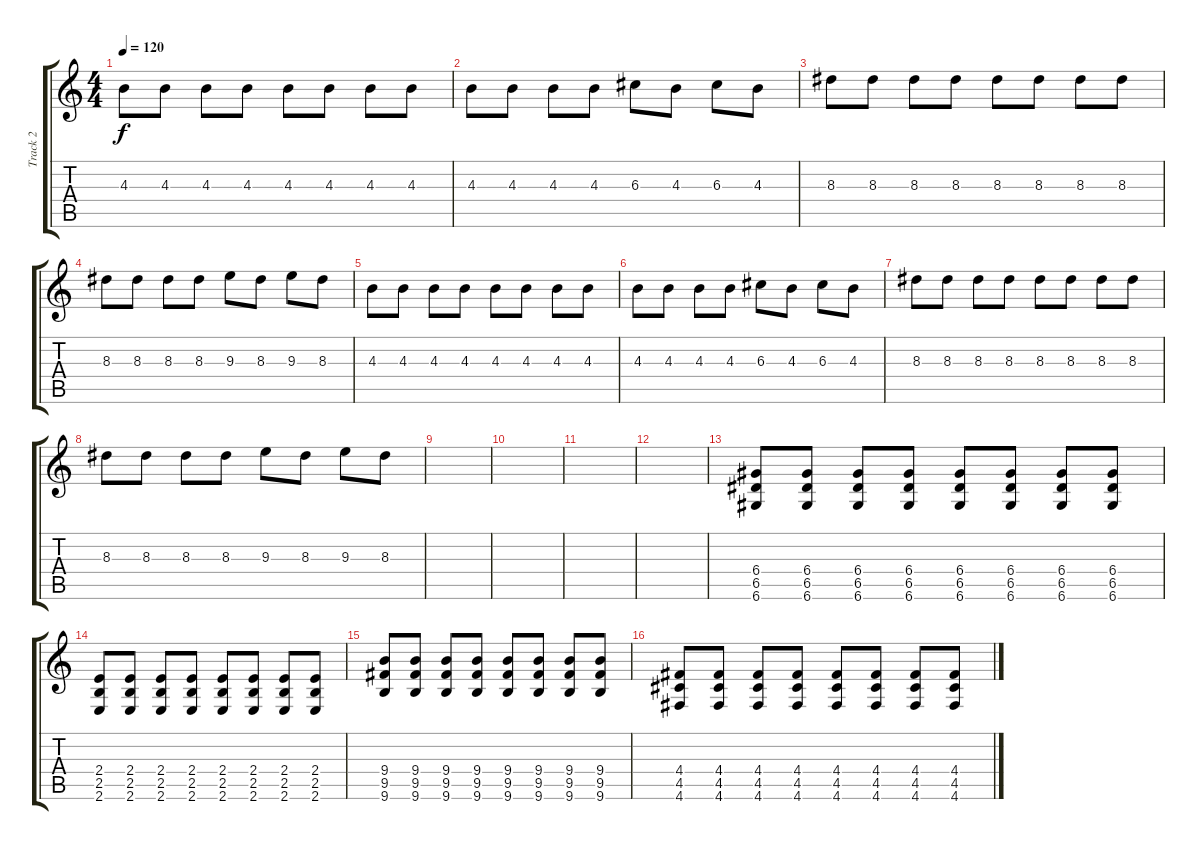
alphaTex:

\track ("Track 2" "Track 2") {instrument distortionguitar}
\staff {score tabs}
\tuning (E4 B3 G3 D3 A2 D2) {hide}
\ts (4 4)
\tempo 120
\clef g2
\ks c
4.3.8{dy f} 4.3.8 4.3.8 4.3.8 4.3.8 4.3.8 4.3.8 4.3.8 |
4.3.8 4.3.8 4.3.8 4.3.8 6.3.8 4.3.8 6.3.8 4.3.8 |
8.3.8 8.3.8 8.3.8 8.3.8 8.3.8 8.3.8 8.3.8 8.3.8 |
8.3.8 8.3.8 8.3.8 8.3.8 9.3.8 8.3.8 9.3.8 8.3.8 |
4.3.8 4.3.8 4.3.8 4.3.8 4.3.8 4.3.8 4.3.8 4.3.8 |
4.3.8 4.3.8 4.3.8 4.3.8 6.3.8 4.3.8 6.3.8 4.3.8 |
8.3.8 8.3.8 8.3.8 8.3.8 8.3.8 8.3.8 8.3.8 8.3.8 |
8.3.8 8.3.8 8.3.8 8.3.8 9.3.8 8.3.8 9.3.8 8.3.8 |
|
|
|
|
(6.4 6.5 6.6).8 (6.4 6.5 6.6).8 (6.4 6.5 6.6).8 (6.4 6.5 6.6).8 (6.4 6.5 6.6).8 (6.4 6.5 6.6).8 (6.4 6.5 6.6).8 (6.4 6.5 6.6).8 |
(2.4 2.5 2.6).8 (2.4 2.5 2.6).8 (2.4 2.5 2.6).8 (2.4 2.5 2.6).8 (2.4 2.5 2.6).8 (2.4 2.5 2.6).8 (2.4 2.5 2.6).8 (2.4 2.5 2.6).8 |
(9.4 9.5 9.6).8 (9.4 9.5 9.6).8 (9.4 9.5 9.6).8 (9.4 9.5 9.6).8 (9.4 9.5 9.6).8 (9.4 9.5 9.6).8 (9.4 9.5 9.6).8 (9.4 9.5 9.6).8 |
(4.4 4.5 4.6).8 (4.4 4.5 4.6).8 (4.4 4.5 4.6).8 (4.4 4.5 4.6).8 (4.4 4.5 4.6).8 (4.4 4.5 4.6).8 (4.4 4.5 4.6).8 (4.4 4.5 4.6).8
